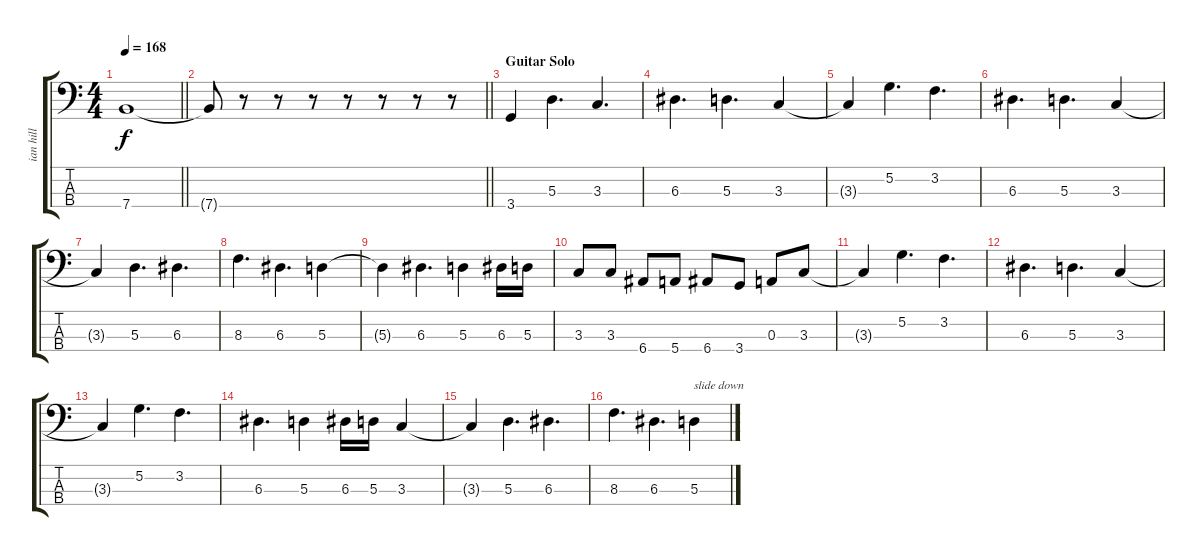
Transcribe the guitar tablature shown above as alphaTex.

\track ("ian hill" "ian hill") {instrument electricbasspick}
\staff {score tabs}
\tuning (G2 D2 A1 E1) {hide}
\ts (4 4)
\tempo 168
\clef f4
\barLineRight lightlight
\ks c
7.4{t}.1{dy f} |
\barLineRight lightlight
7.4{t}.8 r.8 r.8 r.8 r.8 r.8 r.8 r.8 |
\section ("" "Guitar Solo")
3.4.4 5.3.4{d} 3.3.4{d} |
6.3.4{d} 5.3.4{d} 3.3.4 |
3.3{t}.4 5.2.4{d} 3.2.4{d} |
6.3.4{d} 5.3.4{d} 3.3.4 |
3.3{t}.4 5.3.4{d} 6.3.4{d} |
8.3.4{d} 6.3.4{d} 5.3.4 |
5.3{t}.4 6.3.4{d} 5.3.4 6.3.16 5.3.16 |
3.3.8 3.3.8 6.4.8 5.4.8 6.4.8 3.4.8 0.3.8 3.3.8 |
3.3{t}.4 5.2.4{d} 3.2.4{d} |
6.3.4{d} 5.3.4{d} 3.3.4 |
3.3{t}.4 5.2.4{d} 3.2.4{d} |
6.3.4{d} 5.3.4 6.3.16 5.3.16 3.3.4 |
3.3{t}.4 5.3.4{d} 6.3.4{d} |
8.3.4{d} 6.3.4{d} 5.3.4{txt "slide down"}
